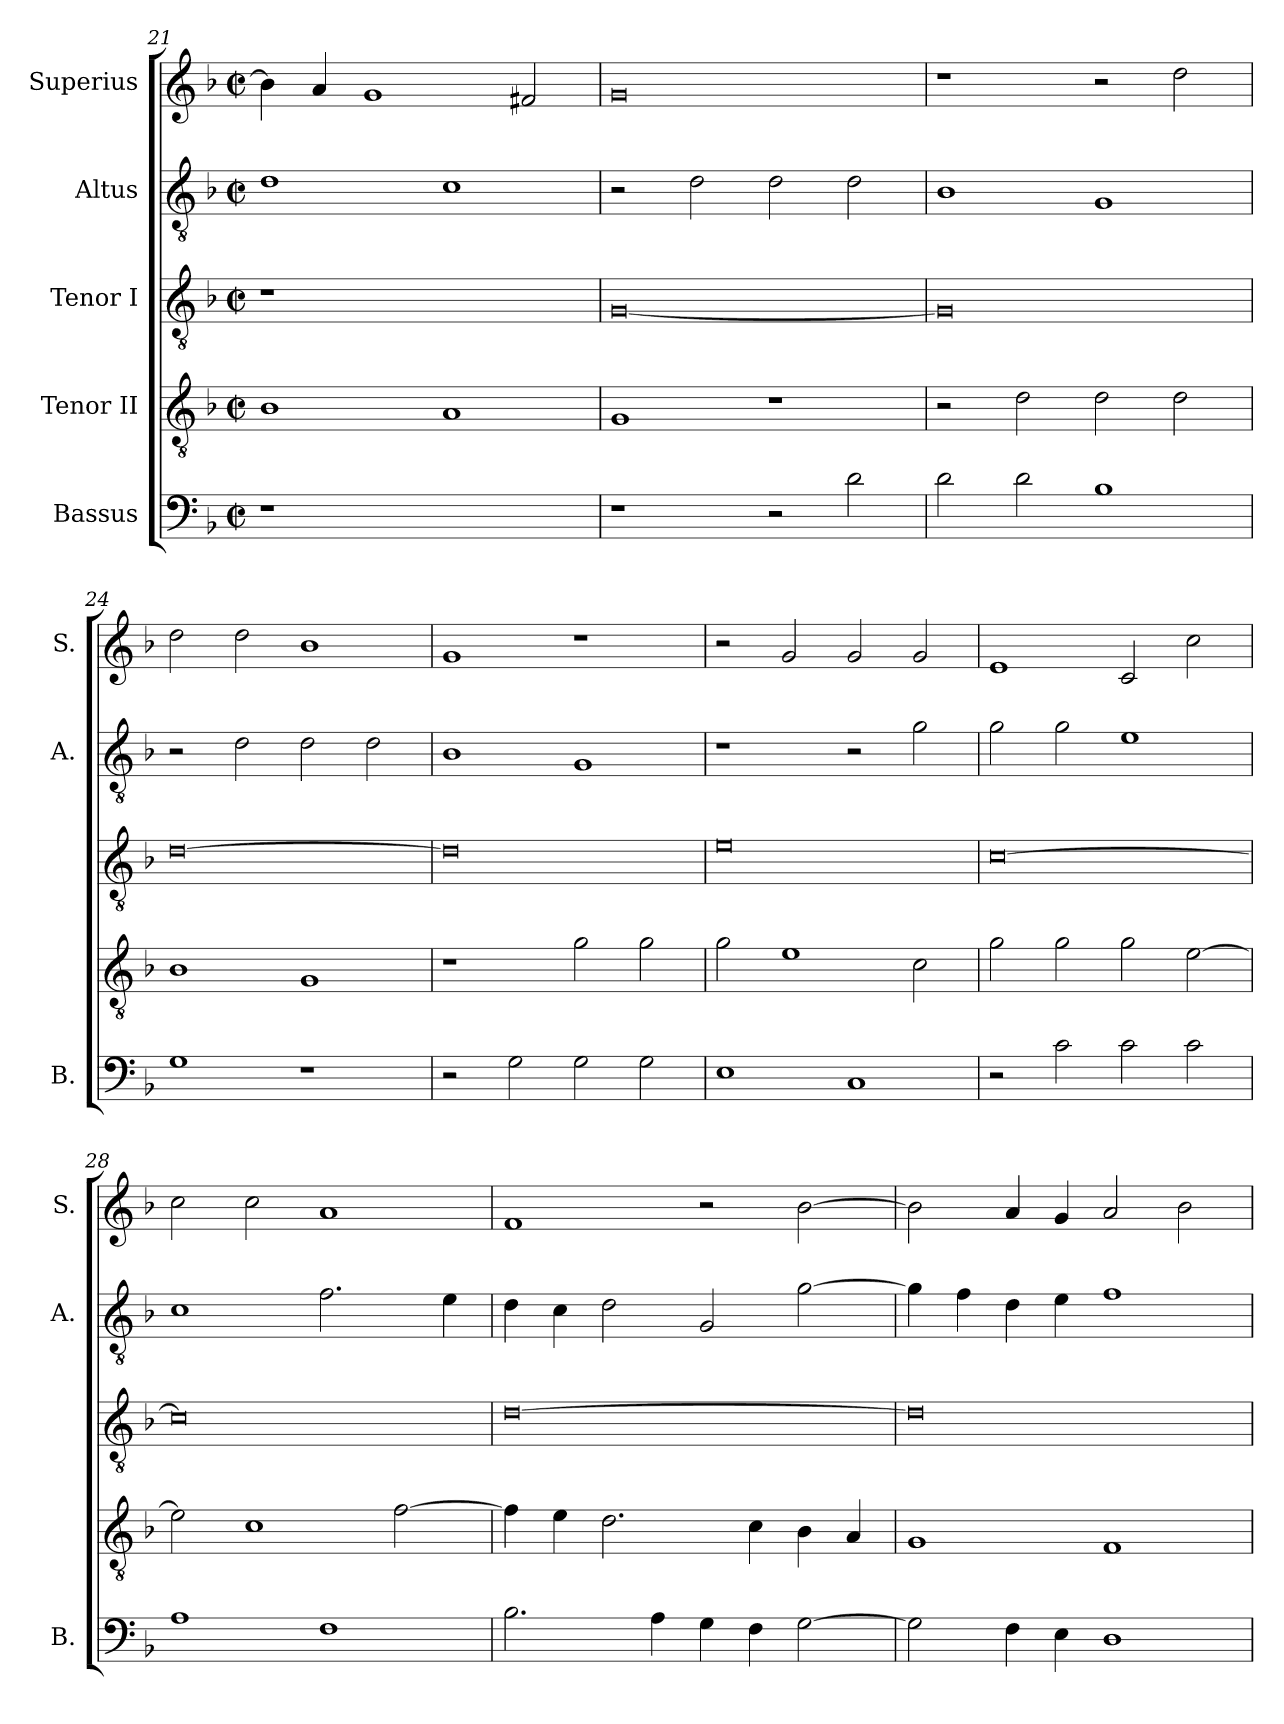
**kern	**kern	**kern	**kern	**kern
*part5	*part4	*part3	*part2	*part1
*staff5	*staff4	*staff3	*staff2	*staff1
*I"Bassus	*I"Tenor II	*I"Tenor I	*I"Altus	*I"Superius
*I'B.	*	*	*I'A.	*I'S.
*clefF4	*clefGv2	*clefGv2	*clefGv2	*clefG2
*	*ITrd7c12	*ITrd7c12	*ITrd7c12	*
*k[b-]	*k[b-]	*k[b-]	*k[b-]	*k[b-]
*F:	*F:	*F:	*F:	*F:
*M2/2	*M2/2	*M2/2	*M2/2	*M2/2
*met(c|)	*met(c|)	*met(c|)	*met(c|)	*met(c|)
=21	=21	=21	=21	=21
!LO:N:vis=1	!	!LO:N:vis=1	!	!
1r	1BB-i	1r	1Di	4b-i\]
.	.	.	.	4ai/
.	.	.	.	1gi
1ryy	1AAi	1ryy	1Ci	.
.	.	.	.	2f#Xi/
=22	=22	=22	=22	=22
1r	1GGi	[<0GGi	2r	0gi
.	.	.	2Di\	.
2r	1r	.	2Di\	.
2di\	.	.	2Di\	.
!!LO:PB:g=z
=23	=23	=23	=23	=23
2di\	2r	0GGi]	1BB-i	1r
2di\	2Di\	.	.	.
1B-i	2Di\	.	1GGi	2r
.	2Di\	.	.	2ddi\
=24	=24	=24	=24	=24
1Gi	1BB-i	[>0Di	2r	2ddi\
.	.	.	2Di\	2ddi\
1r	1GGi	.	2Di\	1b-i
.	.	.	2Di\	.
=25	=25	=25	=25	=25
2r	1r	0Di]	1BB-i	1gi
2Gi\	.	.	.	.
2Gi\	2Gi\	.	1GGi	1r
2Gi\	2Gi\	.	.	.
=26	=26	=26	=26	=26
1Ei	2Gi\	0Ei	1r	2r
.	1Ei	.	.	2gi/
1Ci	.	.	2r	2gi/
.	2Ci\	.	2Gi\	2gi/
=27	=27	=27	=27	=27
2r	2Gi\	[>0Ci	2Gi\	1ei
2ci\	2Gi\	.	2Gi\	.
2ci\	2Gi\	.	1Ei	2ci/
2ci\	[>2Ei\	.	.	2cci\
!!LO:LB:g=z
=28	=28	=28	=28	=28
1Ai	2Ei\]	0Ci]	1Ci	2cci\
.	1Ci	.	.	2cci\
1Fi	.	.	2.Fi\	1ai
.	[>2Fi\	.	.	.
.	.	.	4Ei\	.
=29	=29	=29	=29	=29
2.B-i\	4Fi\]	[>0Di	4Di\	1fi
.	4Ei\	.	4Ci\	.
.	2.Di\	.	2Di\	.
4Ai\	.	.	.	.
4Gi\	.	.	2GGi/	2r
4Fi\	4Ci\	.	.	.
[>2Gi\	4BB-i\	.	[>2Gi\	[>2b-i\
.	4AAi/	.	.	.
=30	=30	=30	=30	=30
2Gi\]	1GGi	0Di]	4Gi\]	2b-i\]
.	.	.	4Fi\	.
4Fi\	.	.	4Di\	4ai/
4Ei\	.	.	4Ei\	4gi/
1Di	1FFi	.	1Fi	2ai/
.	.	.	.	2b-i\
=	=	=	=	=
*-	*-	*-	*-	*-
